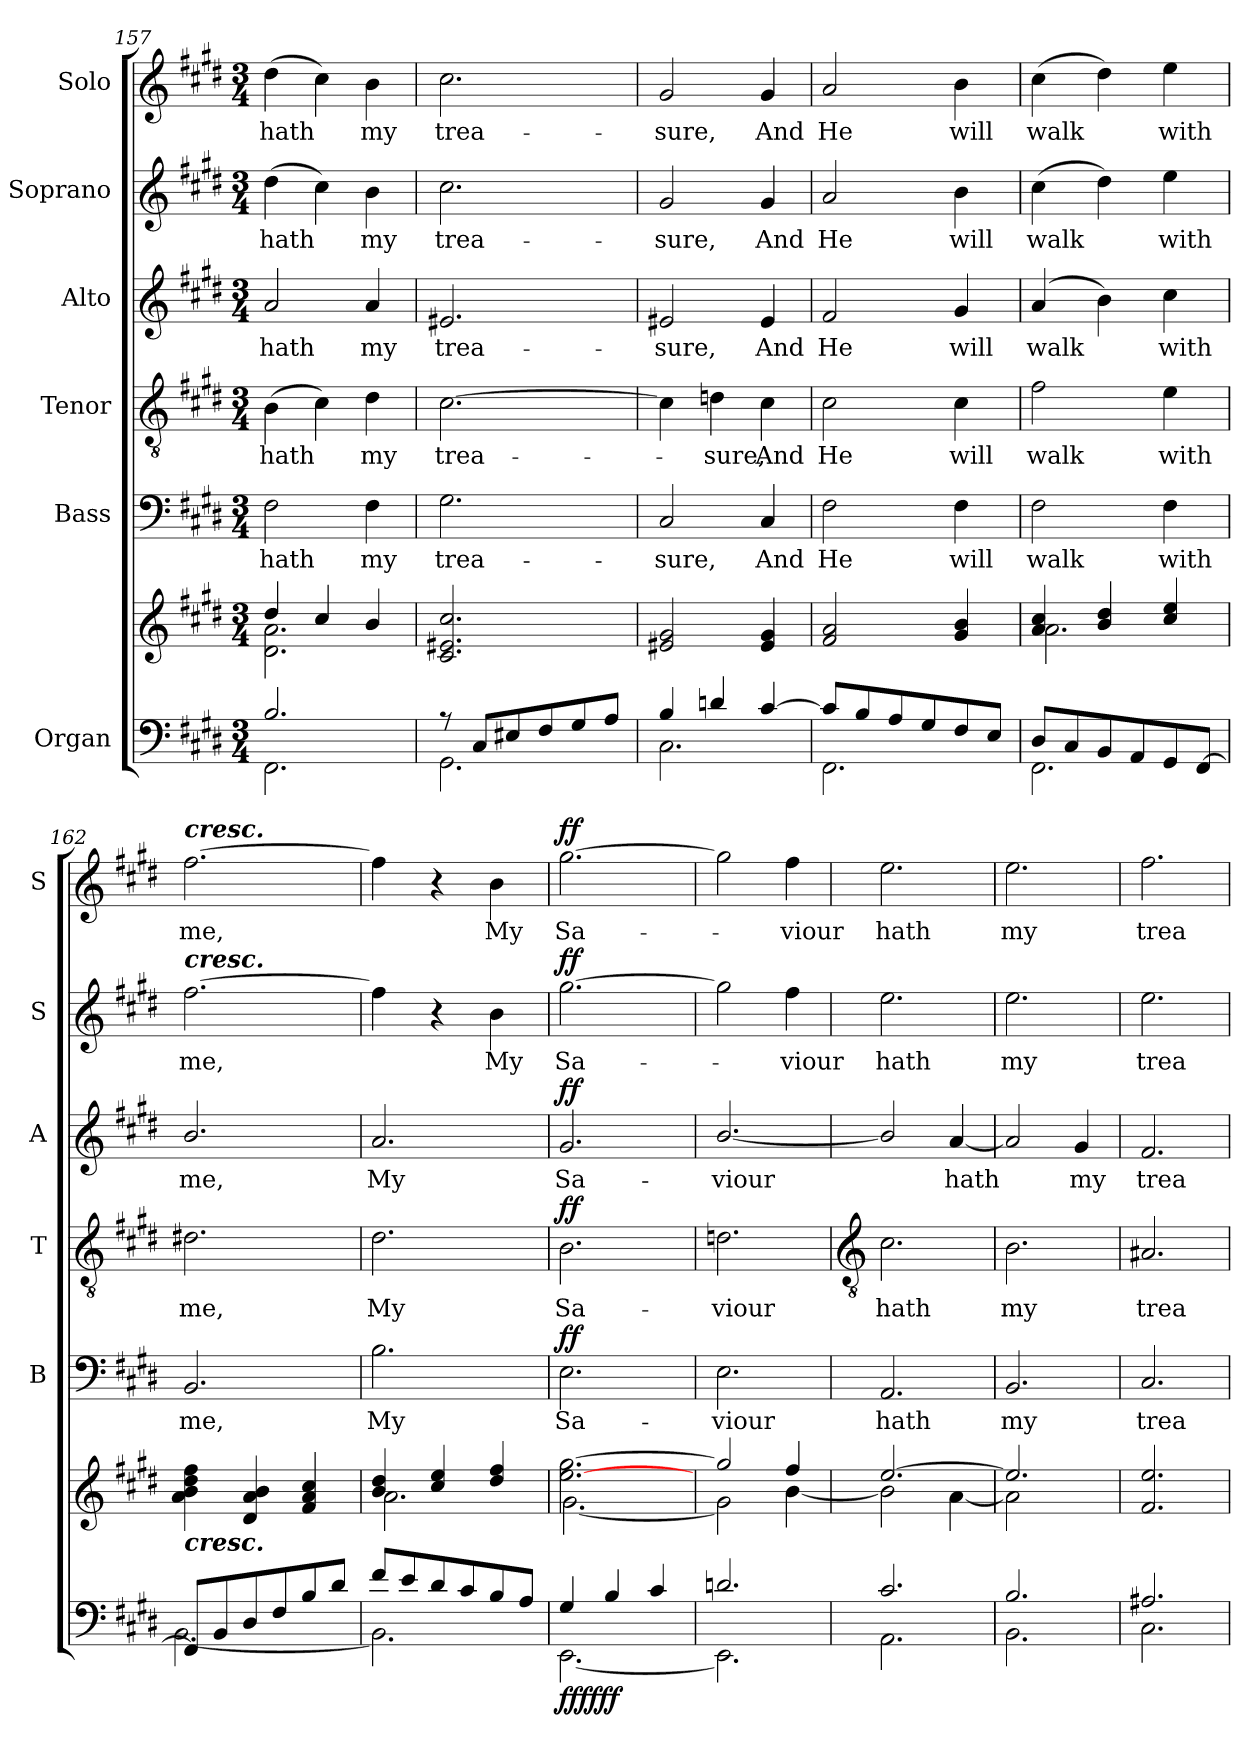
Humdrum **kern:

**kern	**kern	**dynam	**kern	**text	**dynam	**kern	**text	**dynam	**kern	**text	**dynam	**kern	**text	**dynam	**kern	**text	**dynam
*part6	*part6	*part6	*part5	*part5	*part5	*part4	*part4	*part4	*part3	*part3	*part3	*part2	*part2	*part2	*part1	*part1	*part1
*staff7	*staff6	*staff6/7	*staff5	*staff5	*staff5	*staff4	*staff4	*staff4	*staff3	*staff3	*staff3	*staff2	*staff2	*staff2	*staff1	*staff1	*staff1
*I"Organ	*	*	*I"Bass	*	*	*I"Tenor	*	*	*I"Alto	*	*	*I"Soprano	*	*	*I"Solo	*	*
*	*	*	*I'B	*	*	*I'T	*	*	*I'A	*	*	*I'S	*	*	*I'S	*	*
!!LO:LB:g=z
*clefF4	*clefG2	*	*clefF4	*	*	*clefGv2	*	*	*clefG2	*	*	*clefG2	*	*	*clefG2	*	*
*k[f#c#g#d#]	*k[f#c#g#d#]	*	*k[f#c#g#d#]	*	*	*k[f#c#g#d#]	*	*	*k[f#c#g#d#]	*	*	*k[f#c#g#d#]	*	*	*k[f#c#g#d#]	*	*
*E:	*E:	*	*E:	*	*	*E:	*	*	*E:	*	*	*E:	*	*	*E:	*	*
*M3/4	*M3/4	*	*M3/4	*	*	*M3/4	*	*	*M3/4	*	*	*M3/4	*	*	*M3/4	*	*
=157	=157	=157	=157	=157	=157	=157	=157	=157	=157	=157	=157	=157	=157	=157	=157	=157	=157
*^	*^	*	*	*	*	*	*	*	*	*	*	*	*	*	*	*	*
!	!	!	!	!	!	!LO:LY:b	!	!	!LO:LY:b	!	!	!LO:LY:b	!	!	!LO:LY:b	!	!	!LO:LY:b	!
2.B/	2.FF#\	4dd#/	2.d#\ 2.a\	.	2F#	hath	.	(>4B	hath	.	2a	hath	.	(>4dd#	hath	.	(>4dd#	hath	.
.	.	4cc#/	.	.	.	.	.	4c#)	.	.	.	.	.	4cc#)	.	.	4cc#)	.	.
!	!	!	!	!	!	!LO:LY:b	!	!	!LO:LY:b	!	!	!LO:LY:b	!	!	!LO:LY:b	!	!	!LO:LY:b	!
.	.	4b/	.	.	4F#	my	.	4d#	my	.	4a	my	.	4b	my	.	4b	my	.
=158	=158	=158	=158	=158	=158	=158	=158	=158	=158	=158	=158	=158	=158	=158	=158	=158	=158	=158	=158
!	!	!	!	!	!	!LO:LY:b	!	!	!LO:LY:b	!	!	!LO:LY:b	!	!	!LO:LY:b	!	!	!LO:LY:b	!
8r	2.GG#\	2.c#/ 2.e#X/ 2.cc#/	2.ryy	.	2.G#	trea-	.	[2.c#	trea-	.	2.e#X	trea-	.	2.cc#	trea-	.	2.cc#	trea-	.
8C#/L	.	.	.	.	.	.	.	.	.	.	.	.	.	.	.	.	.	.	.
8E#X/	.	.	.	.	.	.	.	.	.	.	.	.	.	.	.	.	.	.	.
8F#/	.	.	.	.	.	.	.	.	.	.	.	.	.	.	.	.	.	.	.
8G#/	.	.	.	.	.	.	.	.	.	.	.	.	.	.	.	.	.	.	.
8A/J	.	.	.	.	.	.	.	.	.	.	.	.	.	.	.	.	.	.	.
=159	=159	=159	=159	=159	=159	=159	=159	=159	=159	=159	=159	=159	=159	=159	=159	=159	=159	=159	=159
!	!	!	!	!	!	!LO:LY:b	!	!	!	!	!	!LO:LY:b	!	!	!LO:LY:b	!	!	!LO:LY:b	!
4B/	2.C#\	2e#X/ 2g#/	2.ryy	.	2C#	-sure,	.	4c#]	.	.	2e#X	-sure,	.	2g#	-sure,	.	2g#	-sure,	.
!	!	!	!	!	!	!	!	!	!LO:LY:b	!	!	!	!	!	!	!	!	!	!
4dn/	.	.	.	.	.	.	.	4dn	sure,	.	.	.	.	.	.	.	.	.	.
!	!	!	!	!	!	!LO:LY:b	!	!	!LO:LY:b	!	!	!LO:LY:b	!	!	!LO:LY:b	!	!	!LO:LY:b	!
[4c#/	.	4e#/ 4g#/	.	.	4C#	And	.	4c#	And	.	4e#	And	.	4g#	And	.	4g#	And	.
=160	=160	=160	=160	=160	=160	=160	=160	=160	=160	=160	=160	=160	=160	=160	=160	=160	=160	=160	=160
!	!	!	!	!	!	!LO:LY:b	!	!	!LO:LY:b	!	!	!LO:LY:b	!	!	!LO:LY:b	!	!	!LO:LY:b	!
8c#/L]	2.FF#\	2f#/ 2a/	2.ryy	.	2F#	He	.	2c#	He	.	2f#	He	.	2a	He	.	2a	He	.
8B/	.	.	.	.	.	.	.	.	.	.	.	.	.	.	.	.	.	.	.
8A/	.	.	.	.	.	.	.	.	.	.	.	.	.	.	.	.	.	.	.
8G#/	.	.	.	.	.	.	.	.	.	.	.	.	.	.	.	.	.	.	.
!	!	!	!	!	!	!LO:LY:b	!	!	!LO:LY:b	!	!	!LO:LY:b	!	!	!LO:LY:b	!	!	!LO:LY:b	!
8F#/	.	4g#/ 4b/	.	.	4F#	will	.	4c#	will	.	4g#	will	.	4b	will	.	4b	will	.
8E/J	.	.	.	.	.	.	.	.	.	.	.	.	.	.	.	.	.	.	.
=161	=161	=161	=161	=161	=161	=161	=161	=161	=161	=161	=161	=161	=161	=161	=161	=161	=161	=161	=161
!	!	!	!	!	!	!LO:LY:b	!	!	!LO:LY:b	!	!	!LO:LY:b	!	!	!LO:LY:b	!	!	!LO:LY:b	!
8D#/L	2.FF#\	4a/ 4cc#/	2.a\	.	2F#	walk	.	2f#	walk	.	(<4a	walk	.	(>4cc#	walk	.	(>4cc#	walk	.
8C#/	.	.	.	.	.	.	.	.	.	.	.	.	.	.	.	.	.	.	.
8BB/	.	4b/ 4dd#/	.	.	.	.	.	.	.	.	4b)	.	.	4dd#)	.	.	4dd#)	.	.
8AA/	.	.	.	.	.	.	.	.	.	.	.	.	.	.	.	.	.	.	.
!	!	!	!	!	!	!LO:LY:b	!	!	!LO:LY:b	!	!	!LO:LY:b	!	!	!LO:LY:b	!	!	!LO:LY:b	!
8GG#/	.	4cc#/ 4ee/	.	.	4F#	with	.	4e	with	.	4cc#	with	.	4ee	with	.	4ee	with	.
[8FF#/J	.	.	.	.	.	.	.	.	.	.	.	.	.	.	.	.	.	.	.
=162	=162	=162	=162	=162	=162	=162	=162	=162	=162	=162	=162	=162	=162	=162	=162	=162	=162	=162	=162
!	!	!	!	!	!	!	!	!	!	!	!	!	!	!	!	!	!LO:TX:a:Bi:t=cresc.	!	!
!	!	!	!	!	!	!	!	!	!	!	!	!	!	!LO:TX:a:Bi:t=cresc.	!	!	!	!	!
!	!	!LO:TX:b:Bi:t=cresc.	!	!	!	!	!	!	!	!	!	!	!	!	!	!	!	!	!
!	!	!	!	!	!	!LO:LY:b	!	!	!LO:LY:b	!	!	!LO:LY:b	!	!	!LO:LY:b	!	!	!LO:LY:b	!
8FF#/L]	[2.BB\	4a\ 4b\ 4dd#\ 4ff#\	2.ryy	.	2.BB	me,	.	2.d#X	me,	.	2.b/	me,	.	[2.ff#	me,	.	[2.ff#	me,	.
8BB/	.	.	.	.	.	.	.	.	.	.	.	.	.	.	.	.	.	.	.
8D#/	.	4d#/ 4a/ 4b/	.	.	.	.	.	.	.	.	.	.	.	.	.	.	.	.	.
8F#/	.	.	.	.	.	.	.	.	.	.	.	.	.	.	.	.	.	.	.
8B/	.	4f#/ 4a/ 4cc#/	.	.	.	.	.	.	.	.	.	.	.	.	.	.	.	.	.
8d#/J	.	.	.	.	.	.	.	.	.	.	.	.	.	.	.	.	.	.	.
=163	=163	=163	=163	=163	=163	=163	=163	=163	=163	=163	=163	=163	=163	=163	=163	=163	=163	=163	=163
!	!	!	!	!	!	!LO:LY:b	!	!	!LO:LY:b	!	!	!LO:LY:b	!	!	!	!	!	!	!
8f#/L	2.BB\]	4b/ 4dd#/	2.a\	.	2.B	My	.	2.d#	My	.	2.a	My	.	4ff#]	.	.	4ff#]	.	.
8e/	.	.	.	.	.	.	.	.	.	.	.	.	.	.	.	.	.	.	.
8d#/	.	4cc#/ 4ee/	.	.	.	.	.	.	.	.	.	.	.	4r	.	.	4r	.	.
8c#/	.	.	.	.	.	.	.	.	.	.	.	.	.	.	.	.	.	.	.
!	!	!	!	!	!	!	!	!	!	!	!	!	!	!	!LO:LY:b	!	!	!LO:LY:b	!
8B/	.	4dd#/ 4ff#/	.	.	.	.	.	.	.	.	.	.	.	4b	My	.	4b	My	.
8A/J	.	.	.	.	.	.	.	.	.	.	.	.	.	.	.	.	.	.	.
=164	=164	=164	=164	=164	=164	=164	=164	=164	=164	=164	=164	=164	=164	=164	=164	=164	=164	=164	=164
!	!	!	!	!LO:DY:b=2	!	!LO:LY:b	!	!	!LO:LY:b	!	!	!LO:LY:b	!	!	!LO:LY:b	!	!	!LO:LY:b	!
!	!	!	!	!LO:DY:n=1:b=2	!	!	!	!	!	!	!	!	!	!	!	!	!	!	!
!	!	!	!	!LO:DY:n=2:b	!	!	!LO:DY:b	!	!	!LO:DY:b	!	!	!LO:DY:b	!	!	!LO:DY:b	!	!	!LO:DY:b
4G#/	[2.EE\	[2.ee\ [2.gg#\	[2.g#\	ff ff ff	2.E	Sa-	ff	2.B	Sa-	ff	2.g#	Sa-	ff	[2.gg#	Sa-	ff	[2.gg#	Sa-	ff
4B/	.	.	.	.	.	.	.	.	.	.	.	.	.	.	.	.	.	.	.
4c#/	.	.	.	.	.	.	.	.	.	.	.	.	.	.	.	.	.	.	.
=165	=165	=165	=165	=165	=165	=165	=165	=165	=165	=165	=165	=165	=165	=165	=165	=165	=165	=165	=165
!	!	!	!	!	!	!LO:LY:b	!	!	!LO:LY:b	!	!	!LO:LY:b	!	!	!	!	!	!	!
2.dn/	2.EE\]	2gg#/]	2g#\]	.	2.E	-viour	.	2.dn	-viour	.	[2.b/	-viour	.	2gg#]	.	.	2gg#]	.	.
!	!	!	!	!	!	!	!	!	!	!	!	!	!	!	!LO:LY:b	!	!	!LO:LY:b	!
.	.	4ff#/	[4b\	.	.	.	.	.	.	.	.	.	.	4ff#	viour	.	4ff#	viour	.
!!LO:LB:g=z
=166	=166	=166	=166	=166	=166	=166	=166	=166	=166	=166	=166	=166	=166	=166	=166	=166	=166	=166	=166
*	*	*	*	*	*	*	*	*clefGv2	*	*	*	*	*	*	*	*	*	*	*
!	!	!	!	!	!	!LO:LY:b	!	!	!LO:LY:b	!	!	!	!	!	!LO:LY:b	!	!	!LO:LY:b	!
2.c#/	2.AA\	[2.ee/	2b\]	.	2.AA	hath	.	2.c#	hath	.	2b/]	.	.	2.ee	hath	.	2.ee	hath	.
!	!	!	!	!	!	!	!	!	!	!	!	!LO:LY:b	!	!	!	!	!	!	!
.	.	.	[4a\	.	.	.	.	.	.	.	[4a	hath	.	.	.	.	.	.	.
=167	=167	=167	=167	=167	=167	=167	=167	=167	=167	=167	=167	=167	=167	=167	=167	=167	=167	=167	=167
!	!	!	!	!	!	!LO:LY:b	!	!	!LO:LY:b	!	!	!	!	!	!LO:LY:b	!	!	!LO:LY:b	!
2.B/	2.BB\	2.ee/]	2a\]	.	2.BB	my	.	2.B	my	.	2a]	.	.	2.ee	my	.	2.ee	my	.
!	!	!	!	!	!	!	!	!	!	!	!	!LO:LY:b	!	!	!	!	!	!	!
.	.	.	4ryy	.	.	.	.	.	.	.	4g#	my	.	.	.	.	.	.	.
=168	=168	=168	=168	=168	=168	=168	=168	=168	=168	=168	=168	=168	=168	=168	=168	=168	=168	=168	=168
!	!	!	!	!	!	!LO:LY:b	!	!	!LO:LY:b	!	!	!LO:LY:b	!	!	!LO:LY:b	!	!	!LO:LY:b	!
2.A#X/	2.C#\	2.f#/ 2.ee/	2.ryy	.	2.C#	trea-	.	2.A#X	trea-	.	2.f#	trea-	.	2.ee	trea-	.	2.ff#	trea-	.
*v	*v	*	*	*	*	*	*	*	*	*	*	*	*	*	*	*	*	*	*
*	*v	*v	*	*	*	*	*	*	*	*	*	*	*	*	*	*	*	*
=	=	=	=	=	=	=	=	=	=	=	=	=	=	=	=	=	=
*-	*-	*-	*-	*-	*-	*-	*-	*-	*-	*-	*-	*-	*-	*-	*-	*-	*-
